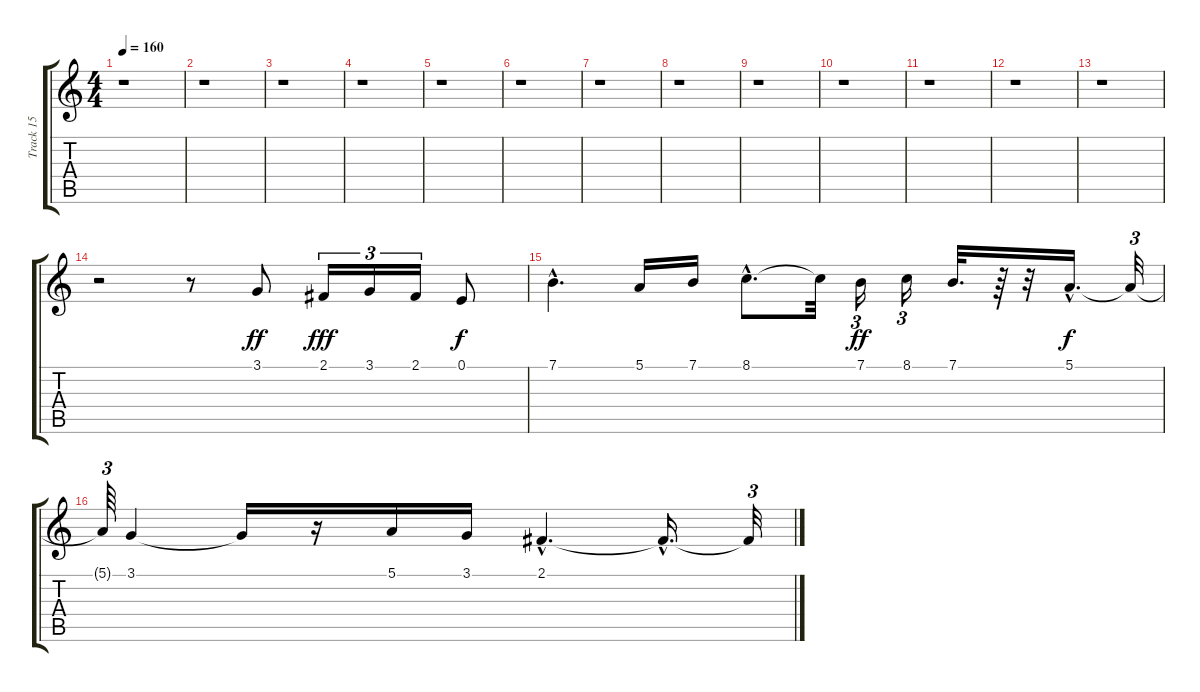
\track ("Track 15" "Track 15") {instrument flute}
\staff {score tabs}
\tuning (E4 B3 G3 D3 A2 E2) {hide}
\ts (4 4)
\tempo 160
\clef g2
\ks c
r.1{dy ff} |
r.1 |
r.1 |
r.1 |
r.1 |
r.1 |
r.1 |
r.1 |
r.1 |
r.1 |
r.1 |
r.1 |
r.1 |
r.2 r.8 3.1.8 2.1.16{tu (3 2) dy fff} 3.1.16{tu (3 2)} 2.1.16{tu (3 2)} 0.1.8{dy f} |
7.1{hac}.4{d} 5.1.16 7.1.16 8.1{hac}.8{d} 8.1{t}.32 7.1.16{tu (3 2) dy ff} 8.1.16{tu (3 2)} 7.1.32{d} r.64 r.32 5.1{hac}.16{d dy f} 5.1{t}.32{tu (3 2)} |
5.1{t}.64{tu (3 2)} 3.1.4 3.1{t}.16 r.16 5.1.16 3.1.16 2.1{hac}.4{d} 2.1{hac t}.16{d} 2.1{t}.32{tu (3 2)}
